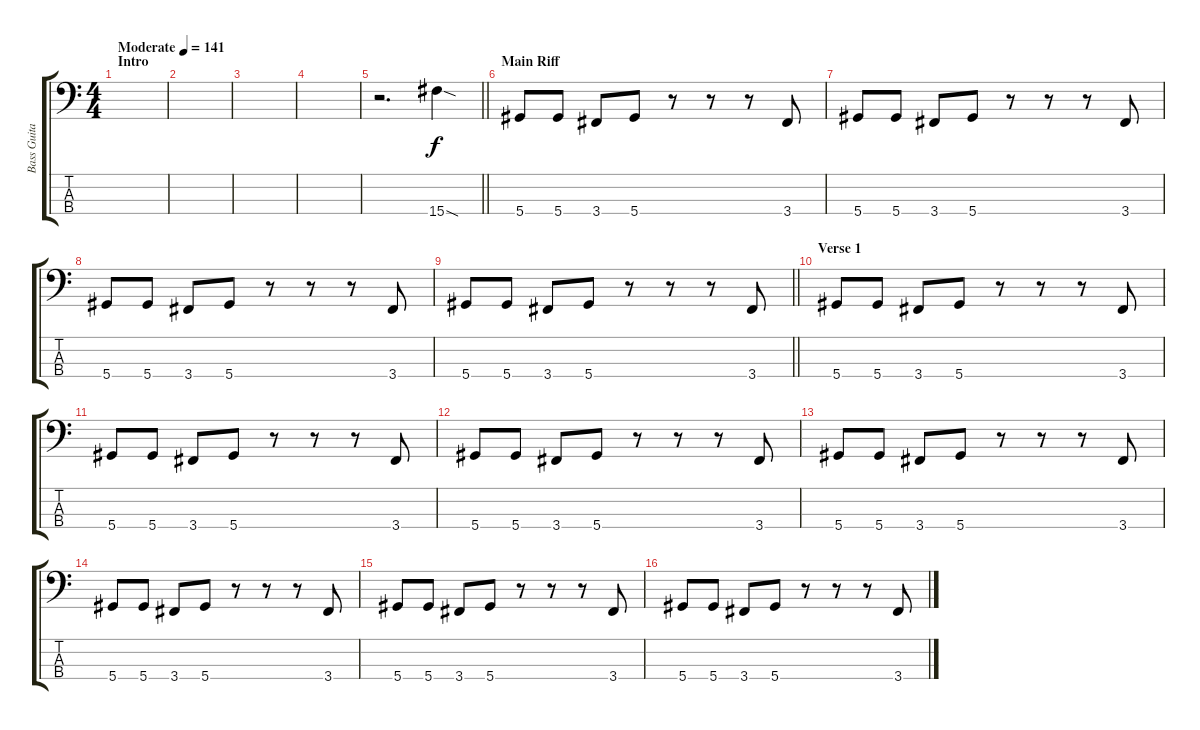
\track ("Bass Guitar" "Bass Guita") {instrument electricbasspick}
\staff {score tabs}
\tuning (Gb2 Db2 Ab1 Eb1) {hide}
\ts (4 4)
\section ("" "Intro")
\tempo (141 "Moderate")
\clef f4
\ks c
|
|
|
|
\barLineRight lightlight
r.2{d} 15.4{sod}.4 |
\section ("" "Main Riff")
5.4.8 5.4.8 3.4.8 5.4.8 r.8 r.8 r.8 3.4.8 |
5.4.8 5.4.8 3.4.8 5.4.8 r.8 r.8 r.8 3.4.8 |
5.4.8 5.4.8 3.4.8 5.4.8 r.8 r.8 r.8 3.4.8 |
\barLineRight lightlight
5.4.8 5.4.8 3.4.8 5.4.8 r.8 r.8 r.8 3.4.8 |
\section ("" "Verse 1")
5.4.8 5.4.8 3.4.8 5.4.8 r.8 r.8 r.8 3.4.8 |
5.4.8 5.4.8 3.4.8 5.4.8 r.8 r.8 r.8 3.4.8 |
5.4.8 5.4.8 3.4.8 5.4.8 r.8 r.8 r.8 3.4.8 |
5.4.8 5.4.8 3.4.8 5.4.8 r.8 r.8 r.8 3.4.8 |
5.4.8 5.4.8 3.4.8 5.4.8 r.8 r.8 r.8 3.4.8 |
5.4.8 5.4.8 3.4.8 5.4.8 r.8 r.8 r.8 3.4.8 |
5.4.8 5.4.8 3.4.8 5.4.8 r.8 r.8 r.8 3.4.8
